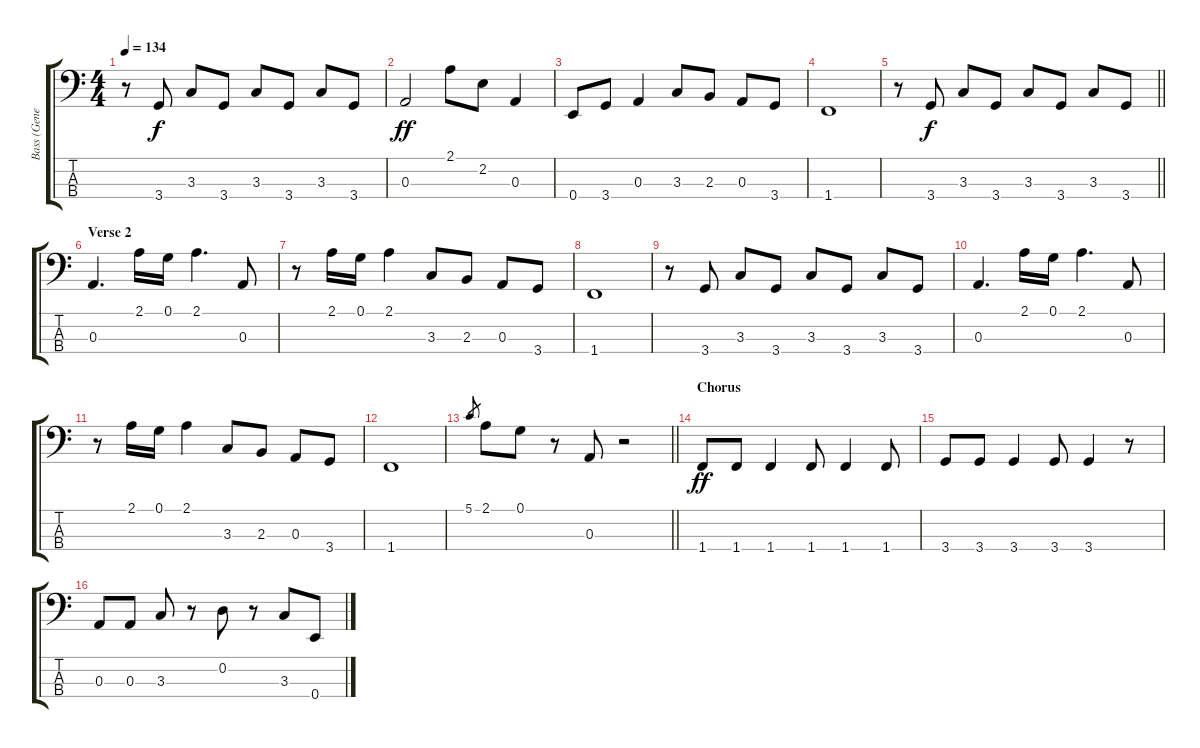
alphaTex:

\track ("Bass (Gene)" "Bass (Gene") {instrument electricbasspick}
\staff {score tabs}
\tuning (G2 D2 A1 E1) {hide}
\ts (4 4)
\tempo 134
\clef f4
\ks c
r.8{dy ff} 3.4.8{dy f} 3.3.8 3.4.8 3.3.8 3.4.8 3.3.8 3.4.8 |
0.3.2{dy ff} 2.1.8 2.2.8 0.3.4 |
0.4.8 3.4.8 0.3.4 3.3.8 2.3.8 0.3.8 3.4.8 |
1.4.1 |
\barLineRight lightlight
r.8 3.4.8{dy f} 3.3.8 3.4.8 3.3.8 3.4.8 3.3.8 3.4.8 |
\section ("" "Verse 2")
0.3.4{d} 2.1.16 0.1.16 2.1.4{d} 0.3.8 |
r.8 2.1.16 0.1.16 2.1.4 3.3.8 2.3.8 0.3.8 3.4.8 |
1.4.1 |
r.8 3.4.8 3.3.8 3.4.8 3.3.8 3.4.8 3.3.8 3.4.8 |
0.3.4{d} 2.1.16 0.1.16 2.1.4{d} 0.3.8 |
r.8 2.1.16 0.1.16 2.1.4 3.3.8 2.3.8 0.3.8 3.4.8 |
1.4.1 |
\barLineRight lightlight
5.1.8{gr} 2.1.8 0.1.8 r.8 0.3.8 r.2 |
\section ("" "Chorus")
1.4.8{dy ff} 1.4.8 1.4.4 1.4.8 1.4.4 1.4.8 |
3.4.8 3.4.8 3.4.4 3.4.8 3.4.4 r.8 |
0.3.8 0.3.8 3.3.8 r.8 0.2.8 r.8 3.3.8 0.4.8
